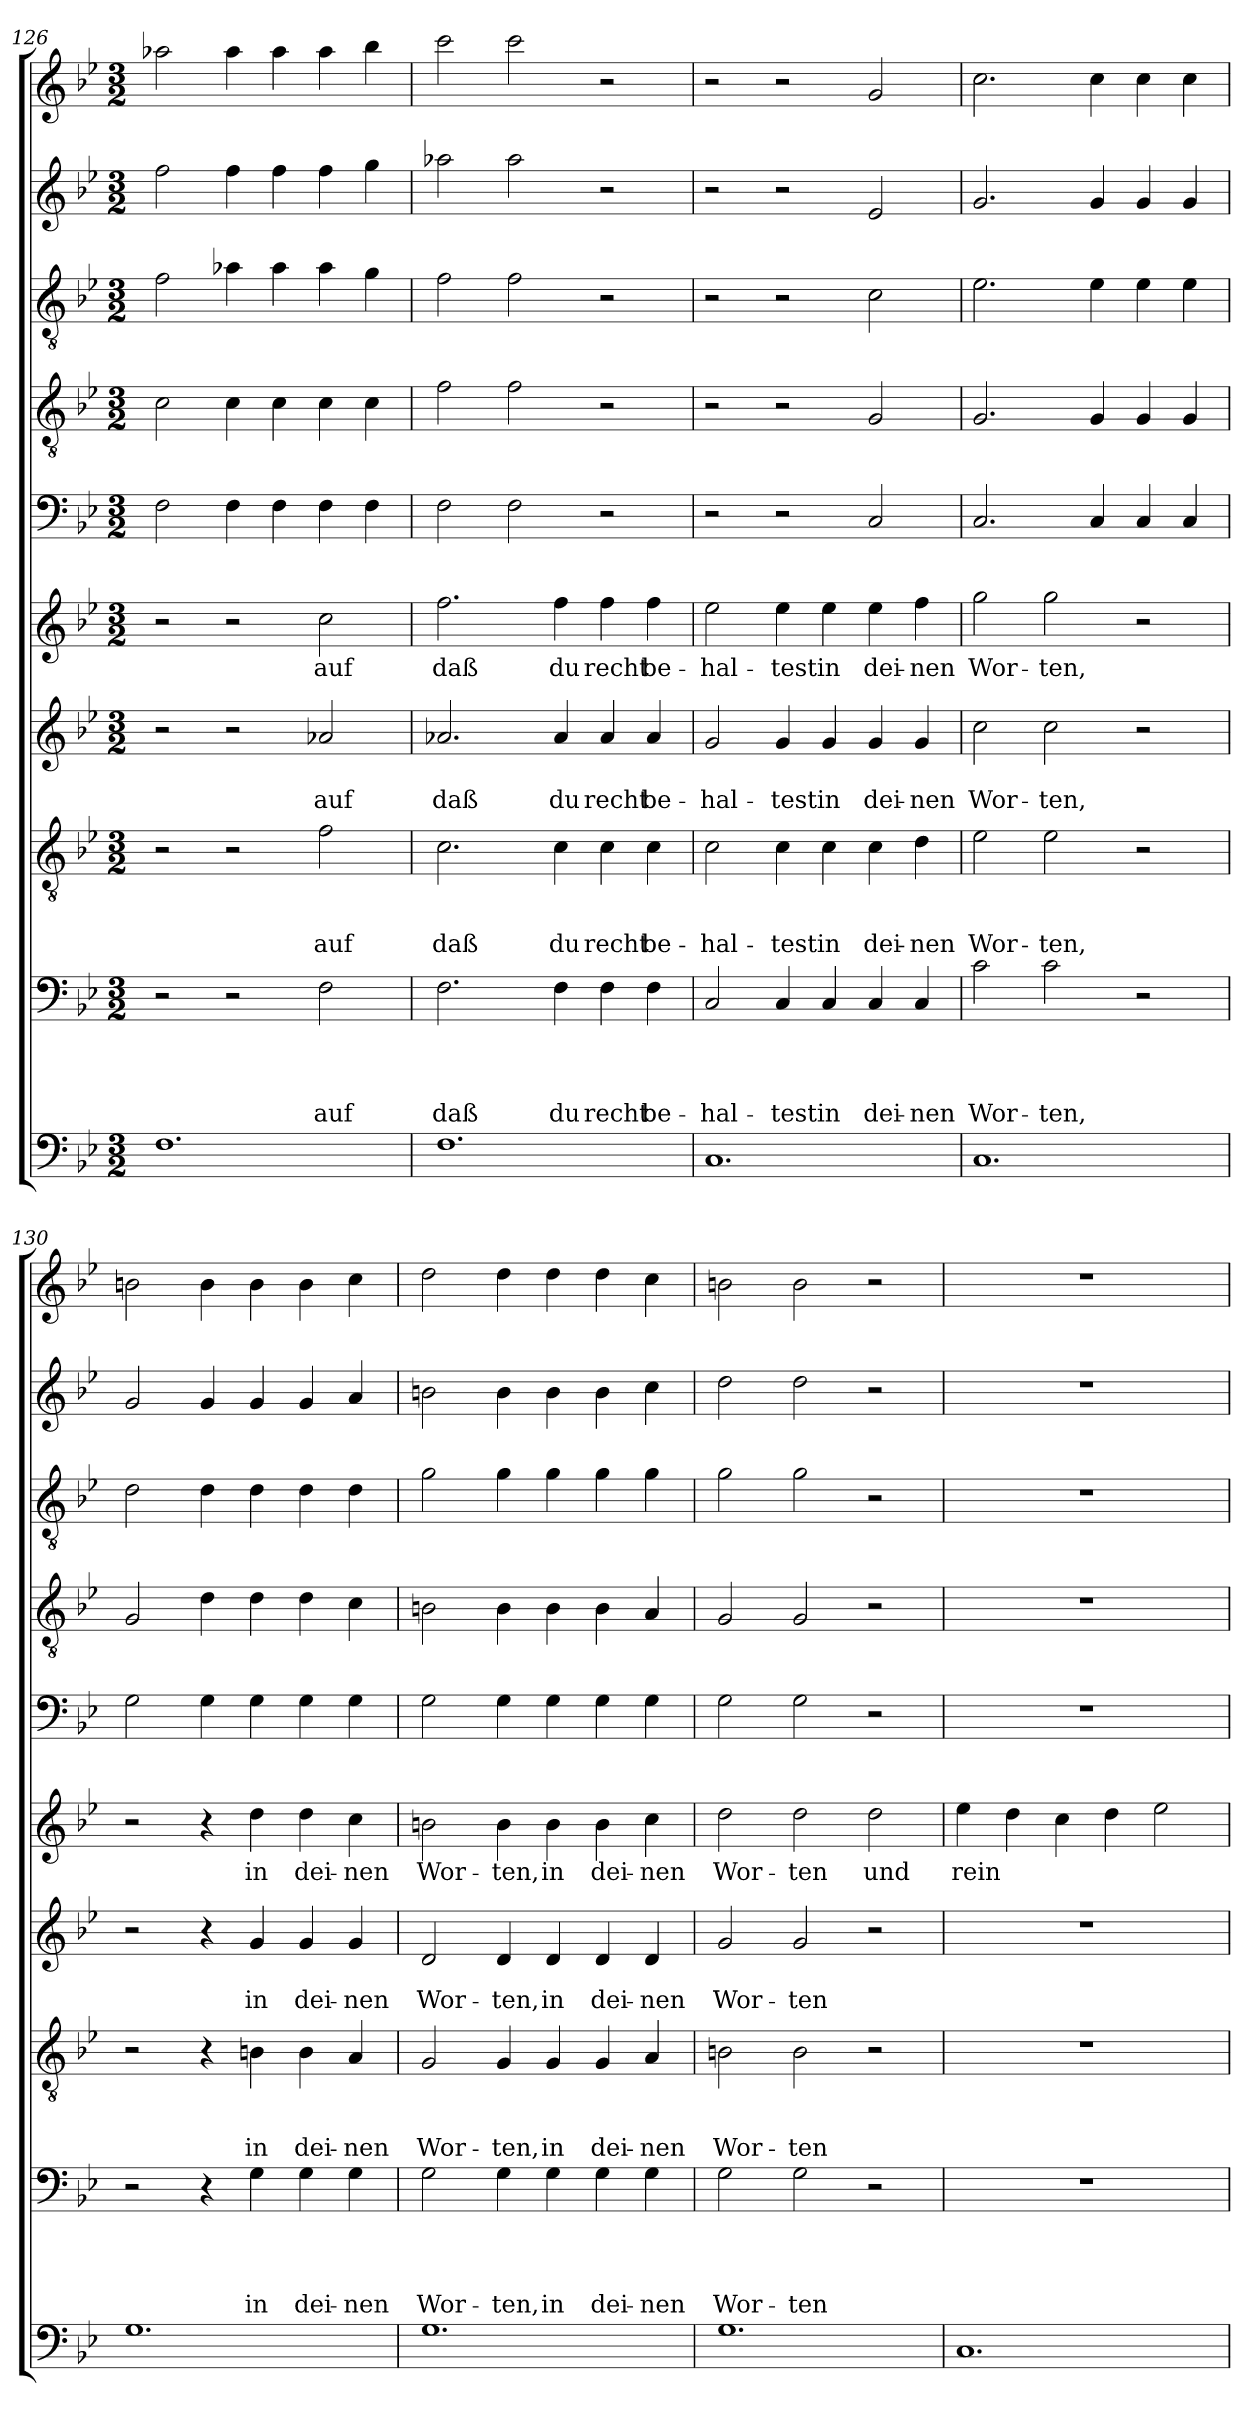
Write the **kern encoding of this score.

**kern	**kern	**text	**text	**text	**text	**kern	**text	**text	**text	**kern	**text	**text	**kern	**text	**kern	**kern	**kern	**kern	**kern
*part10	*part9	*part9	*part9	*part9	*part9	*part8	*part8	*part8	*part8	*part7	*part7	*part7	*part6	*part6	*part5	*part4	*part3	*part2	*part1
*staff10	*staff9	*staff9	*staff9	*staff9	*staff9	*staff8	*staff8	*staff8	*staff8	*staff7	*staff7	*staff7	*staff6	*staff6	*staff5	*staff4	*staff3	*staff2	*staff1
*clefF4	*clefF4	*	*	*	*	*clefGv2	*	*	*	*clefG2	*	*	*clefG2	*	*clefF4	*clefGv2	*clefGv2	*clefG2	*clefG2
*k[b-e-]	*k[b-e-]	*	*	*	*	*k[b-e-]	*	*	*	*k[b-e-]	*	*	*k[b-e-]	*	*k[b-e-]	*k[b-e-]	*k[b-e-]	*k[b-e-]	*k[b-e-]
*g:	*g:	*	*	*	*	*g:	*	*	*	*g:	*	*	*g:	*	*g:	*g:	*g:	*g:	*g:
*M3/2	*M3/2	*	*	*	*	*M3/2	*	*	*	*M3/2	*	*	*M3/2	*	*M3/2	*M3/2	*M3/2	*M3/2	*M3/2
=126	=126	=126	=126	=126	=126	=126	=126	=126	=126	=126	=126	=126	=126	=126	=126	=126	=126	=126	=126
1.F	2r	.	.	.	.	2r	.	.	.	2r	.	.	2r	.	2F\	2c\	2f\	2ff\	2aa-X\
.	2r	.	.	.	.	2r	.	.	.	2r	.	.	2r	.	4F\	4c\	4a-X\	4ff\	4aa-\
.	.	.	.	.	.	.	.	.	.	.	.	.	.	.	4F\	4c\	4a-\	4ff\	4aa-\
.	2F\	.	.	.	auf	2f\	.	.	auf	2a-X/	.	auf	2cc\	auf	4F\	4c\	4a-\	4ff\	4aa-\
.	.	.	.	.	.	.	.	.	.	.	.	.	.	.	4F\	4c\	4g\	4gg\	4bb-\
=127	=127	=127	=127	=127	=127	=127	=127	=127	=127	=127	=127	=127	=127	=127	=127	=127	=127	=127	=127
1.F	2.F\	.	.	.	daß	2.c\	.	.	daß	2.a-X/	.	daß	2.ff\	daß	2F\	2f\	2f\	2aa-X\	2ccc\
.	.	.	.	.	.	.	.	.	.	.	.	.	.	.	2F\	2f\	2f\	2aa-\	2ccc\
.	4F\	.	.	.	du	4c\	.	.	du	4a-/	.	du	4ff\	du	.	.	.	.	.
.	4F\	.	.	.	recht	4c\	.	.	recht	4a-/	.	recht	4ff\	recht	2r	2r	2r	2r	2r
.	4F\	.	.	.	be-	4c\	.	.	be-	4a-/	.	be-	4ff\	be-	.	.	.	.	.
=128	=128	=128	=128	=128	=128	=128	=128	=128	=128	=128	=128	=128	=128	=128	=128	=128	=128	=128	=128
1.C	2C/	.	.	.	-hal-	2c\	.	.	-hal-	2g/	.	-hal-	2ee-\	-hal-	2r	2r	2r	2r	2r
.	4C/	.	.	.	-test	4c\	.	.	-test	4g/	.	-test	4ee-\	-test	2r	2r	2r	2r	2r
.	4C/	.	.	.	in	4c\	.	.	in	4g/	.	in	4ee-\	in	.	.	.	.	.
.	4C/	.	.	.	dei-	4c\	.	.	dei-	4g/	.	dei-	4ee-\	dei-	2C/	2G/	2c\	2e-/	2g/
.	4C/	.	.	.	-nen	4d\	.	.	-nen	4g/	.	-nen	4ff\	-nen	.	.	.	.	.
=129	=129	=129	=129	=129	=129	=129	=129	=129	=129	=129	=129	=129	=129	=129	=129	=129	=129	=129	=129
1.C	2c\	.	.	.	Wor-	2e-\	.	.	Wor-	2cc\	.	Wor-	2gg\	Wor-	2.C/	2.G/	2.e-\	2.g/	2.cc\
.	2c\	.	.	.	-ten,	2e-\	.	.	-ten,	2cc\	.	-ten,	2gg\	-ten,	.	.	.	.	.
.	.	.	.	.	.	.	.	.	.	.	.	.	.	.	4C/	4G/	4e-\	4g/	4cc\
.	2r	.	.	.	.	2r	.	.	.	2r	.	.	2r	.	4C/	4G/	4e-\	4g/	4cc\
.	.	.	.	.	.	.	.	.	.	.	.	.	.	.	4C/	4G/	4e-\	4g/	4cc\
!!LO:LB:g=z
=130	=130	=130	=130	=130	=130	=130	=130	=130	=130	=130	=130	=130	=130	=130	=130	=130	=130	=130	=130
1.G	2r	.	.	.	.	2r	.	.	.	2r	.	.	2r	.	2G\	2G/	2d\	2g/	2bn\
.	4r	.	.	.	.	4r	.	.	.	4r	.	.	4r	.	4G\	4d\	4d\	4g/	4b\
.	4G\	.	.	.	in	4Bn\	.	.	in	4g/	.	in	4dd\	in	4G\	4d\	4d\	4g/	4b\
.	4G\	.	.	.	dei-	4B\	.	.	dei-	4g/	.	dei-	4dd\	dei-	4G\	4d\	4d\	4g/	4b\
.	4G\	.	.	.	-nen	4A/	.	.	-nen	4g/	.	-nen	4cc\	-nen	4G\	4c\	4d\	4a/	4cc\
=131	=131	=131	=131	=131	=131	=131	=131	=131	=131	=131	=131	=131	=131	=131	=131	=131	=131	=131	=131
1.G	2G\	.	.	.	Wor-	2G/	.	.	Wor-	2d/	.	Wor-	2bn\	Wor-	2G\	2Bn\	2g\	2bn\	2dd\
.	4G\	.	.	.	-ten,	4G/	.	.	-ten,	4d/	.	-ten,	4b\	-ten,	4G\	4B\	4g\	4b\	4dd\
.	4G\	.	.	.	in	4G/	.	.	in	4d/	.	in	4b\	in	4G\	4B\	4g\	4b\	4dd\
.	4G\	.	.	.	dei-	4G/	.	.	dei-	4d/	.	dei-	4b\	dei-	4G\	4B\	4g\	4b\	4dd\
.	4G\	.	.	.	-nen	4A/	.	.	-nen	4d/	.	-nen	4cc\	-nen	4G\	4A/	4g\	4cc\	4cc\
=132	=132	=132	=132	=132	=132	=132	=132	=132	=132	=132	=132	=132	=132	=132	=132	=132	=132	=132	=132
1.G	2G\	.	.	.	Wor-	2Bn\	.	.	Wor-	2g/	.	Wor-	2dd\	Wor-	2G\	2G/	2g\	2dd\	2bn\
.	2G\	.	.	.	-ten	2B\	.	.	-ten	2g/	.	-ten	2dd\	-ten	2G\	2G/	2g\	2dd\	2b\
.	2r	.	.	.	.	2r	.	.	.	2r	.	.	2dd\	und	2r	2r	2r	2r	2r
=133	=133	=133	=133	=133	=133	=133	=133	=133	=133	=133	=133	=133	=133	=133	=133	=133	=133	=133	=133
1.C	1.r	.	.	.	.	1.r	.	.	.	1.r	.	.	4ee-\	rein	1.r	1.r	1.r	1.r	1.r
.	.	.	.	.	.	.	.	.	.	.	.	.	4dd\	.	.	.	.	.	.
.	.	.	.	.	.	.	.	.	.	.	.	.	4cc\	.	.	.	.	.	.
.	.	.	.	.	.	.	.	.	.	.	.	.	4dd\	.	.	.	.	.	.
.	.	.	.	.	.	.	.	.	.	.	.	.	2ee-\	.	.	.	.	.	.
=	=	=	=	=	=	=	=	=	=	=	=	=	=	=	=	=	=	=	=
*-	*-	*-	*-	*-	*-	*-	*-	*-	*-	*-	*-	*-	*-	*-	*-	*-	*-	*-	*-
